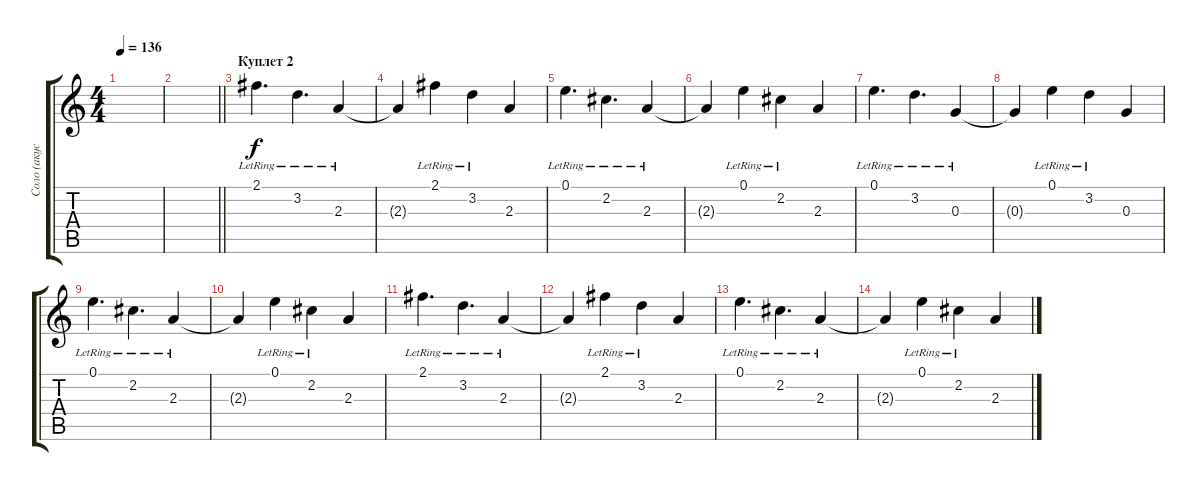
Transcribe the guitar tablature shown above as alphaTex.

\track ("Соло (акустика)" "Соло (акус") {instrument electricguitarmuted}
\staff {score tabs}
\tuning (E4 B3 G3 D3 A2 E2) {hide}
\ts (4 4)
\tempo 136
\clef g2
\ks c
|
\barLineRight lightlight
|
\section ("" "Куплет 2")
2.1{lr}.4{d volume 14} 3.2{lr}.4{d} 2.3{lr}.4 |
2.3{t}.4 2.1{lr}.4 3.2{lr}.4 2.3.4 |
0.1{lr}.4{d} 2.2{lr}.4{d} 2.3{lr}.4 |
2.3{t}.4 0.1{lr}.4 2.2{lr}.4 2.3.4 |
0.1{lr}.4{d} 3.2{lr}.4{d} 0.3{lr}.4 |
0.3{t}.4 0.1{lr}.4 3.2{lr}.4 0.3.4 |
0.1{lr}.4{d} 2.2{lr}.4{d} 2.3{lr}.4 |
2.3{t}.4 0.1{lr}.4 2.2{lr}.4 2.3.4 |
2.1{lr}.4{d volume 14} 3.2{lr}.4{d} 2.3{lr}.4 |
2.3{t}.4 2.1{lr}.4 3.2{lr}.4 2.3.4 |
0.1{lr}.4{d} 2.2{lr}.4{d} 2.3{lr}.4 |
2.3{t}.4 0.1{lr}.4 2.2{lr}.4 2.3.4
